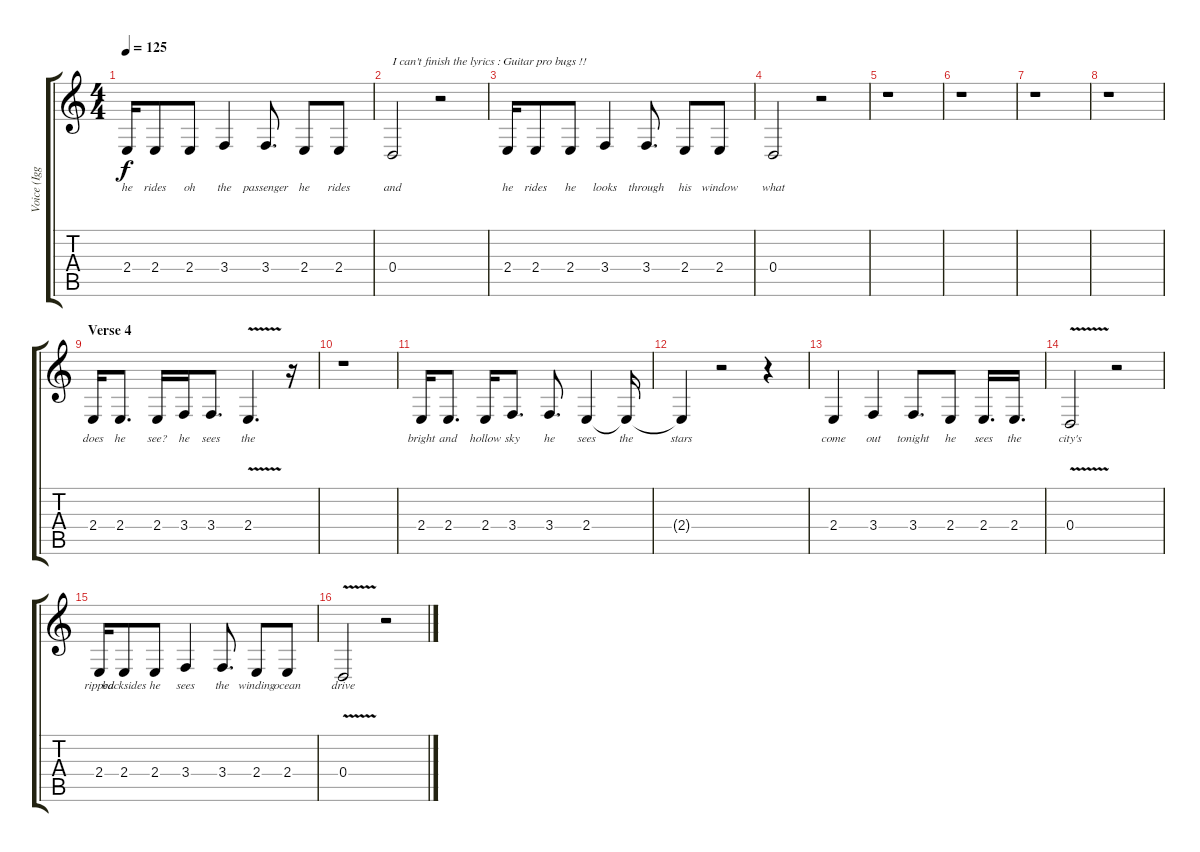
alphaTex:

\track ("Voice (Iggy)" "Voice (Igg") {instrument flute}
\staff {score tabs}
\tuning (E4 B3 G3 D3 A2 E2) {hide}
\ts (4 4)
\tempo 125
\clef g2
\ks c
2.4.16{lyrics (0 "he") lyrics (1 "") lyrics (2 "") lyrics (3 "") lyrics (4 "") dy f} 2.4.8{lyrics (0 "rides") lyrics (1 "") lyrics (2 "") lyrics (3 "") lyrics (4 "")} 2.4.8{lyrics (0 "oh") lyrics (1 "") lyrics (2 "") lyrics (3 "") lyrics (4 "")} 3.4.4{lyrics (0 "the") lyrics (1 "") lyrics (2 "") lyrics (3 "") lyrics (4 "")} 3.4.8{d lyrics (0 "passenger") lyrics (1 "") lyrics (2 "") lyrics (3 "") lyrics (4 "")} 2.4.8{lyrics (0 "he") lyrics (1 "") lyrics (2 "") lyrics (3 "") lyrics (4 "")} 2.4.8{lyrics (0 "rides") lyrics (1 "") lyrics (2 "") lyrics (3 "") lyrics (4 "")} |
0.4.2{txt "I can't finish the lyrics : Guitar pro bugs !!" lyrics (0 "and") lyrics (1 "") lyrics (2 "") lyrics (3 "") lyrics (4 "")} r.2 |
2.4.16{lyrics (0 "he") lyrics (1 "") lyrics (2 "") lyrics (3 "") lyrics (4 "")} 2.4.8{lyrics (0 "rides") lyrics (1 "") lyrics (2 "") lyrics (3 "") lyrics (4 "")} 2.4.8{lyrics (0 "he") lyrics (1 "") lyrics (2 "") lyrics (3 "") lyrics (4 "")} 3.4.4{lyrics (0 "looks") lyrics (1 "") lyrics (2 "") lyrics (3 "") lyrics (4 "")} 3.4.8{d lyrics (0 "through") lyrics (1 "") lyrics (2 "") lyrics (3 "") lyrics (4 "")} 2.4.8{lyrics (0 "his") lyrics (1 "") lyrics (2 "") lyrics (3 "") lyrics (4 "")} 2.4.8{lyrics (0 "window") lyrics (1 "") lyrics (2 "") lyrics (3 "") lyrics (4 "")} |
0.4.2{lyrics (0 "what") lyrics (1 "") lyrics (2 "") lyrics (3 "") lyrics (4 "")} r.2 |
r.1 |
r.1 |
r.1 |
r.1 |
\section ("" "Verse 4")
2.4.16{lyrics (0 "does") lyrics (1 "") lyrics (2 "") lyrics (3 "") lyrics (4 "")} 2.4.8{d lyrics (0 "he") lyrics (1 "") lyrics (2 "") lyrics (3 "") lyrics (4 "")} 2.4.16{lyrics (0 "see?") lyrics (1 "") lyrics (2 "") lyrics (3 "") lyrics (4 "")} 3.4.16{lyrics (0 "he") lyrics (1 "") lyrics (2 "") lyrics (3 "") lyrics (4 "")} 3.4.8{d lyrics (0 "sees") lyrics (1 "") lyrics (2 "") lyrics (3 "") lyrics (4 "")} 2.4{v}.4{d lyrics (0 "the") lyrics (1 "") lyrics (2 "") lyrics (3 "") lyrics (4 "")} r.16 |
r.1 |
2.4.16{lyrics (0 "bright") lyrics (1 "") lyrics (2 "") lyrics (3 "") lyrics (4 "")} 2.4.8{d lyrics (0 "and") lyrics (1 "") lyrics (2 "") lyrics (3 "") lyrics (4 "")} 2.4.16{lyrics (0 "hollow") lyrics (1 "") lyrics (2 "") lyrics (3 "") lyrics (4 "")} 3.4.8{d lyrics (0 "sky") lyrics (1 "") lyrics (2 "") lyrics (3 "") lyrics (4 "")} 3.4.8{d lyrics (0 "he") lyrics (1 "") lyrics (2 "") lyrics (3 "") lyrics (4 "")} 2.4.4{lyrics (0 "sees") lyrics (1 "") lyrics (2 "") lyrics (3 "") lyrics (4 "")} 2.4{t}.16{lyrics (0 "the") lyrics (1 "") lyrics (2 "") lyrics (3 "") lyrics (4 "")} |
2.4{t}.4{lyrics (0 "stars") lyrics (1 "") lyrics (2 "") lyrics (3 "") lyrics (4 "")} r.2 r.4 |
2.4.4{lyrics (0 "come") lyrics (1 "") lyrics (2 "") lyrics (3 "") lyrics (4 "")} 3.4.4{lyrics (0 "out") lyrics (1 "") lyrics (2 "") lyrics (3 "") lyrics (4 "")} 3.4.8{d lyrics (0 "tonight") lyrics (1 "") lyrics (2 "") lyrics (3 "") lyrics (4 "")} 2.4.8{lyrics (0 "he") lyrics (1 "") lyrics (2 "") lyrics (3 "") lyrics (4 "")} 2.4.16{d lyrics (0 "sees") lyrics (1 "") lyrics (2 "") lyrics (3 "") lyrics (4 "")} 2.4.16{d lyrics (0 "the") lyrics (1 "") lyrics (2 "") lyrics (3 "") lyrics (4 "")} |
0.4{v}.2{lyrics (0 "city's") lyrics (1 "") lyrics (2 "") lyrics (3 "") lyrics (4 "")} r.2 |
2.4.16{lyrics (0 "ripped") lyrics (1 "") lyrics (2 "") lyrics (3 "") lyrics (4 "")} 2.4.8{lyrics (0 "backsides") lyrics (1 "") lyrics (2 "") lyrics (3 "") lyrics (4 "")} 2.4.8{lyrics (0 "he") lyrics (1 "") lyrics (2 "") lyrics (3 "") lyrics (4 "")} 3.4.4{lyrics (0 "sees") lyrics (1 "") lyrics (2 "") lyrics (3 "") lyrics (4 "")} 3.4.8{d lyrics (0 "the") lyrics (1 "") lyrics (2 "") lyrics (3 "") lyrics (4 "")} 2.4.8{lyrics (0 "winding") lyrics (1 "") lyrics (2 "") lyrics (3 "") lyrics (4 "")} 2.4.8{lyrics (0 "ocean") lyrics (1 "") lyrics (2 "") lyrics (3 "") lyrics (4 "")} |
0.4{v}.2{lyrics (0 "drive") lyrics (1 "") lyrics (2 "") lyrics (3 "") lyrics (4 "")} r.2
